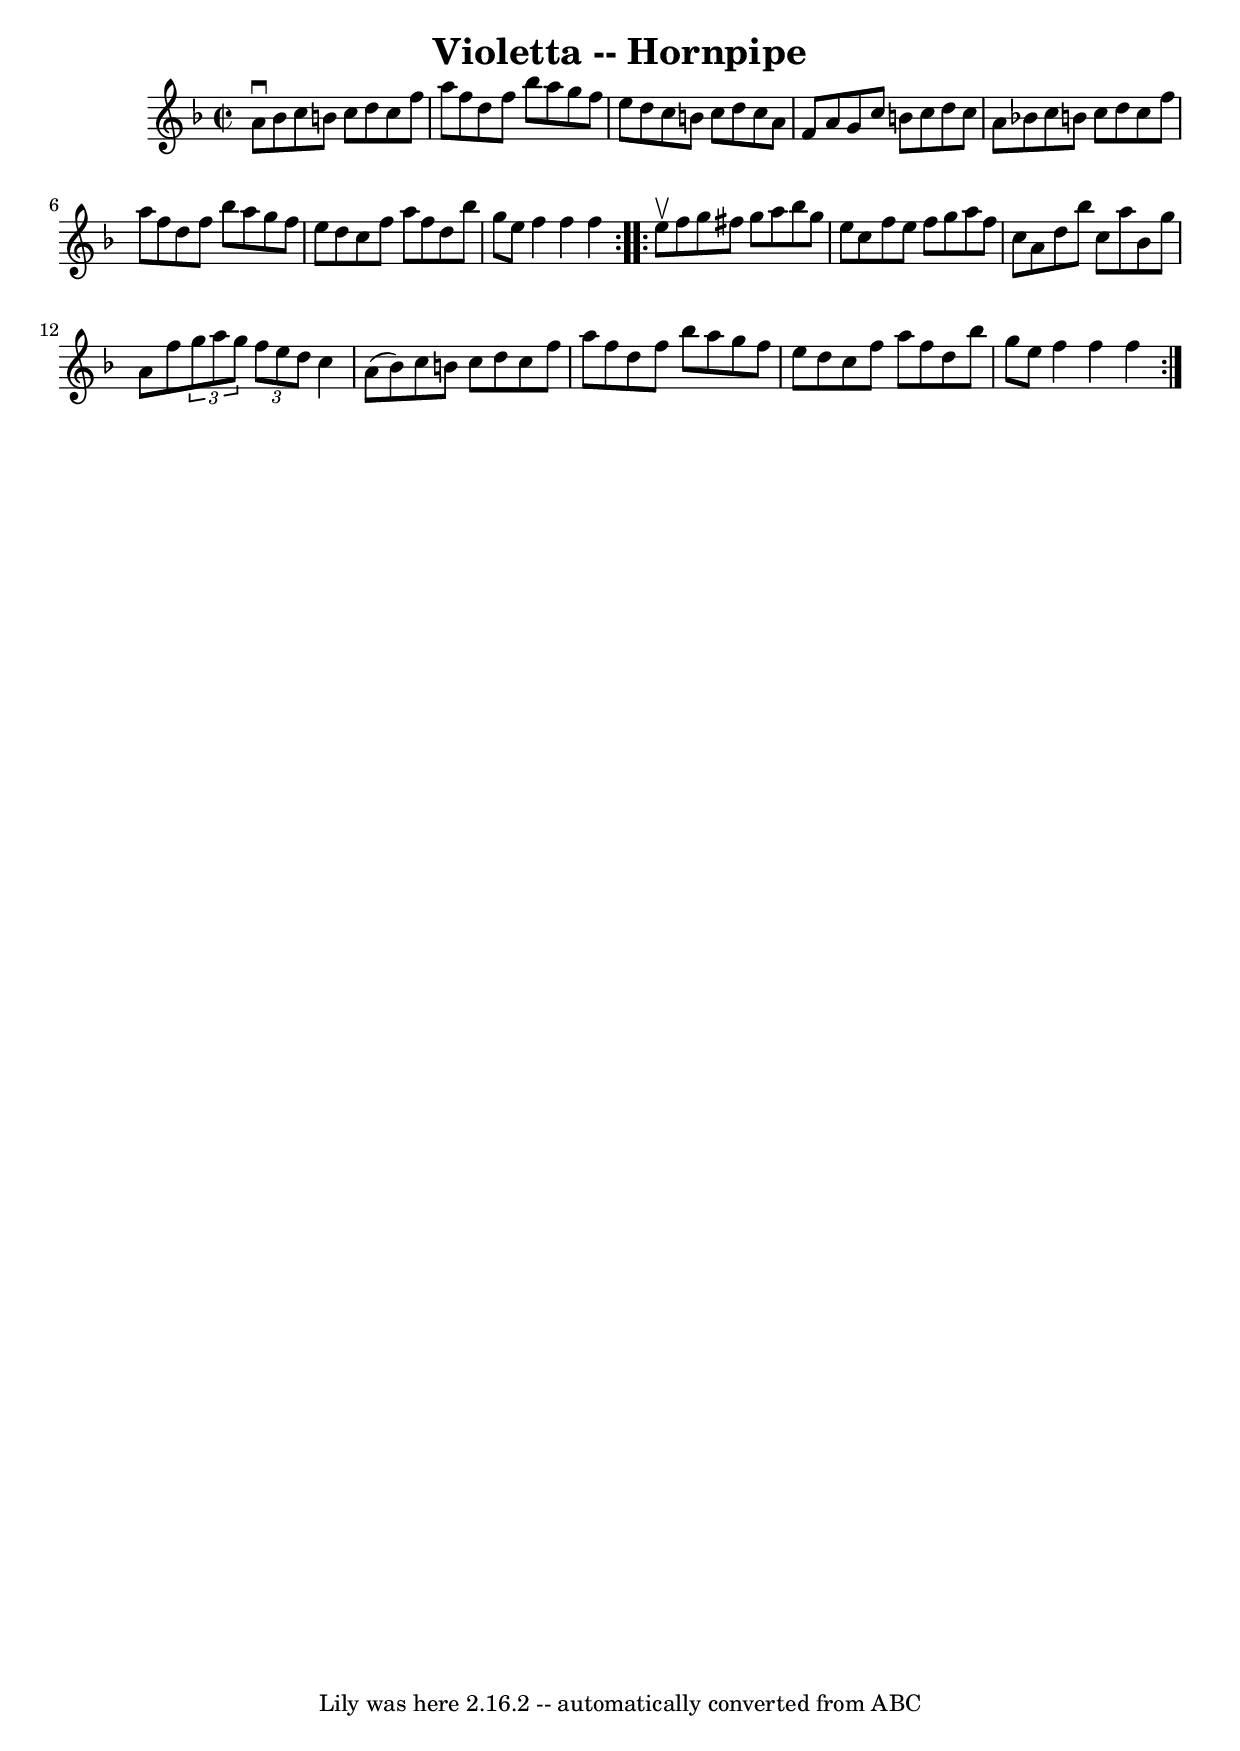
\version "2.7.40"
\include "Mammoth.ily"
\header {
	%% book = "Cole's 1000 Fiddle Tunes"
	crossRefNumber = "1"
	footnotes = ""
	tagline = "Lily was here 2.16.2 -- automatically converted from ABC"
	title = "Violetta -- Hornpipe"
}
voicedefault =  {


\repeat volta 2 {
\override Staff.TimeSignature #'style = #'C
 \time 2/2 
\key f \major a'8^\downbow bes'8  |
 c''8 b'8    
c''8 d''8 c''8 f''8 a''8 f''8  |
 d''8 f''8 bes''8 
 a''8 g''8 f''8 e''8 d''8  |
 c''8 b'8 c''8 d''8 
 c''8 a'8 f'8 a'8  |
 g'8 c''8 b'8 c''8 d''8    
c''8 a'8 bes'!8  |
 c''8 b'8 c''8 d''8 c''8 f''8 
 a''8 f''8  |
 d''8 f''8 bes''8 a''8 g''8 f''8    
e''8 d''8  |
 c''8 f''8 a''8 f''8 d''8 bes''8 g''8 
 e''8  |
 f''4 f''4 f''4  }     \repeat volta 2 { e''8 
^\upbow f''8  |
 g''8 fis''8 g''8 a''8 bes''8 g''8    
e''8 c''8  |
 f''8 e''8 f''8 g''8 a''8 f''8 c''8   
 a'8  |
 d''8 bes''8 c''8 a''8 bes'8 g''8 a'8 f''8 
 |
 \times 2/3 { g''8 a''8 g''8  }   \times 2/3 { f''8 e''8  
 d''8  } c''4 a'8 (bes'8) |
 c''8 b'8 c''8 d''8  
 c''8 f''8 a''8 f''8  |
 d''8 f''8 bes''8 a''8    
g''8 f''8 e''8 d''8  |
 c''8 f''8 a''8 f''8 d''8   
 bes''8 g''8 e''8  |
 f''4 f''4 f''4  }   
}

\score{
    <<

	\context Staff="default"
	{
	    \voicedefault 
	}

    >>
	\layout {
	}
	\midi {}
}
